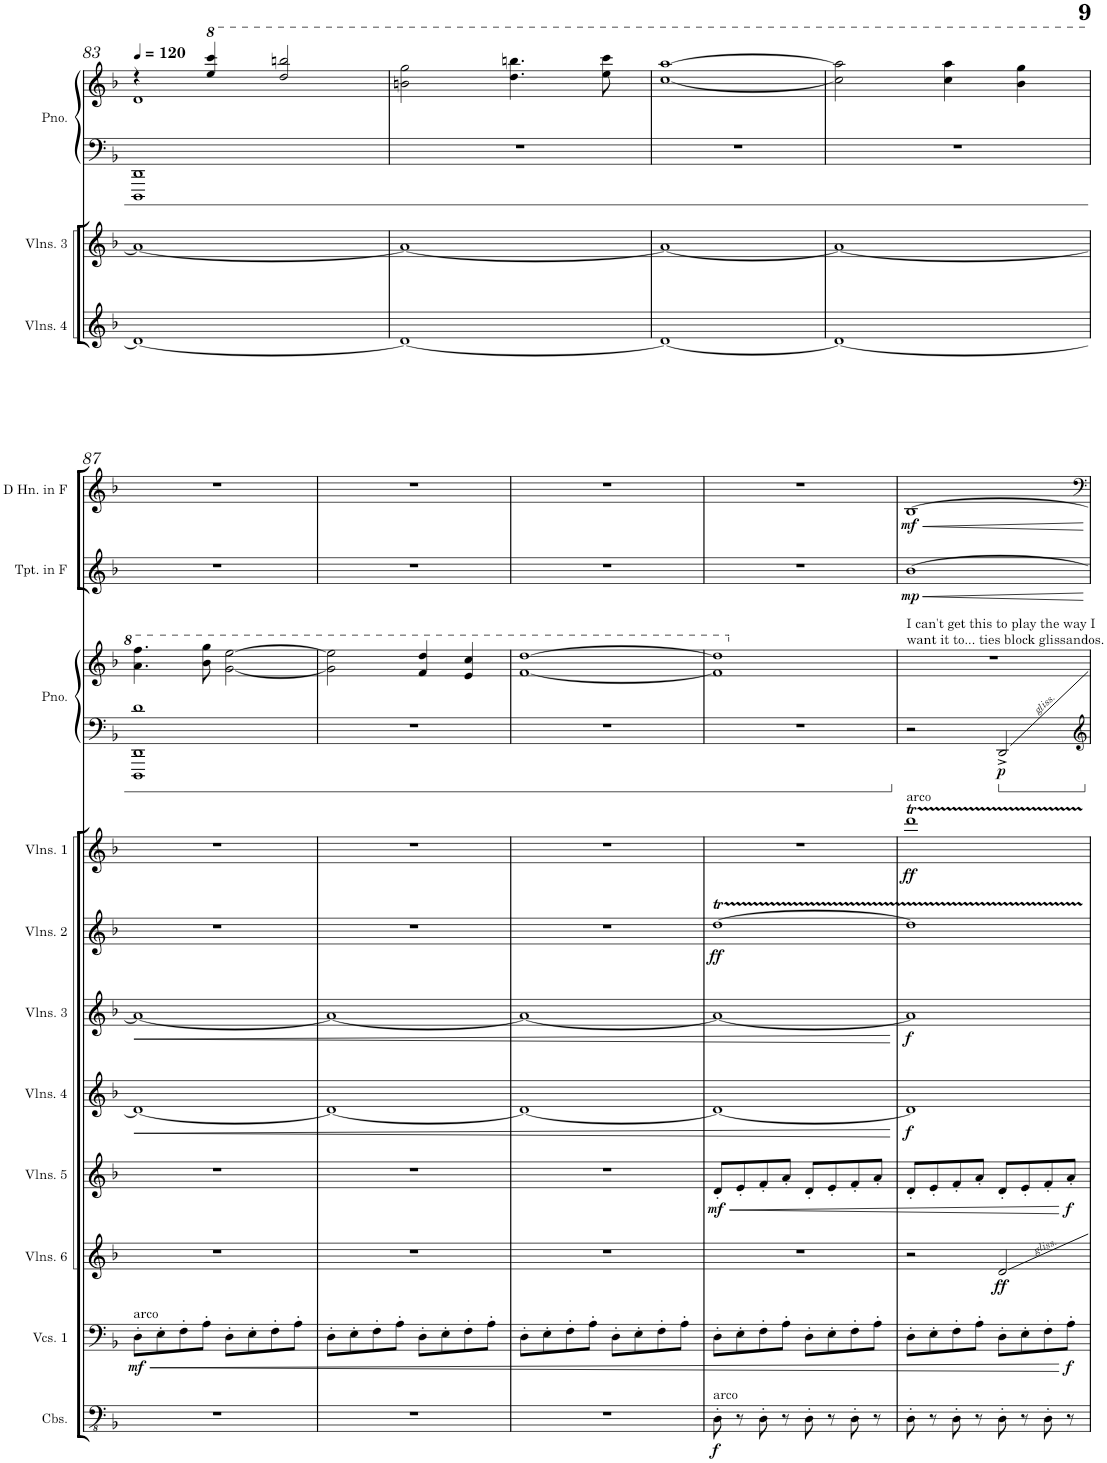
**kern	**dynam	**kern	**dynam	**kern	**dynam	**kern	**dynam	**kern	**dynam	**kern	**dynam	**kern	**dynam	**kern	**dynam	**kern	**kern	**dynam	**kern	**dynam	**kern	**dynam	**kern	**kern	**kern
*part14	*part14	*part13	*part13	*part12	*part12	*part11	*part11	*part10	*part10	*part9	*part9	*part8	*part8	*part7	*part7	*part6	*part6	*part6	*part5	*part5	*part4	*part4	*part3	*part2	*part1
*staff15	*staff15	*staff14	*staff14	*staff13	*staff13	*staff12	*staff12	*staff11	*staff11	*staff10	*staff10	*staff9	*staff9	*staff8	*staff8	*staff7	*staff6	*staff6/7	*staff5	*staff5	*staff4	*staff4	*staff3	*staff2	*staff1
*I"Contrabasses	*	*I"Violoncellos 1	*	*I"Violins 6	*	*I"Violins 5	*	*I"Violins 4	*	*I"Violins 3	*	*I"Violins 2	*	*I"Violins 1	*	*I"Piano	*	*	*I"Trumpet in F	*	*I"Horn in F	*	*I"Flute 2	*I"Flute 1	*I"Piccolo
*I'Cbs.	*	*I'Vcs. 1	*	*I'Vlns. 6	*	*I'Vlns. 5	*	*I'Vlns. 4	*	*I'Vlns. 3	*	*I'Vlns. 2	*	*I'Vlns. 1	*	*I'Pno.	*	*	*I'Tpt. in F	*	*	*	*I'Fl. 2	*I'Fl. 1	*I'Picc.
!!LO:PB:g=z
*clefFv4	*	*clefF4	*	*clefG2	*	*clefG2	*	*clefG2	*	*clefG2	*	*clefG2	*	*clefG2	*	*clefF4	*clefG2	*	*clefG2	*	*clefG2	*	*clefG2	*clefG2	*clefG^2
*	*	*	*	*	*	*	*	*	*	*	*	*	*	*	*	*	*	*	*Trd1c2	*	*Trd4c7	*	*	*	*Trd-7c-12
*k[b-]	*	*k[b-]	*	*k[b-]	*	*k[b-]	*	*k[b-]	*	*k[b-]	*	*k[b-]	*	*k[b-]	*	*k[b-]	*k[b-]	*	*k[b-]	*	*k[b-]	*	*k[b-]	*k[b-]	*k[b-]
*M4/4	*	*M4/4	*	*M4/4	*	*M4/4	*	*M4/4	*	*M4/4	*	*M4/4	*	*M4/4	*	*M4/4	*M4/4	*	*M4/4	*	*M4/4	*	*M4/4	*M4/4	*M4/4
*MM120	*	*MM120	*	*MM120	*	*MM120	*	*MM120	*	*MM120	*	*MM120	*	*MM120	*	*MM120	*MM120	*	*MM120	*	*MM120	*	*MM120	*MM120	*MM120
=83	=83	=83	=83	=83	=83	=83	=83	=83	=83	=83	=83	=83	=83	=83	=83	=83	=83	=83	=83	=83	=83	=83	=83	=83	=83
*	*	*	*	*	*	*	*	*	*	*	*	*	*	*	*	*	*^	*	*	*	*	*	*	*	*
1r	.	1r	.	1r	.	1r	.	1d_	.	1a_	.	1r	.	1r	.	1DDD 1DD	4r	1d	.	1r	.	1r	.	1r	1r	1r
*	*	*	*	*	*	*	*	*	*	*	*	*	*	*	*	*	*8va	*	*	*	*	*	*	*	*	*
.	.	.	.	.	.	.	.	.	.	.	.	.	.	.	.	.	4eee/ 4cccc/	.	.	.	.	.	.	.	.	.
.	.	.	.	.	.	.	.	.	.	.	.	.	.	.	.	.	2ddd/ 2bbbn/	.	.	.	.	.	.	.	.	.
*	*	*	*	*	*	*	*	*	*	*	*	*	*	*	*	*	*v	*v	*	*	*	*	*	*	*	*
=84	=84	=84	=84	=84	=84	=84	=84	=84	=84	=84	=84	=84	=84	=84	=84	=84	=84	=84	=84	=84	=84	=84	=84	=84	=84
1r	.	1r	.	1r	.	1r	.	1d_	.	1a_	.	1r	.	1r	.	1r	2bbn\ 2ggg\	.	1r	.	1r	.	1r	1r	1r
.	.	.	.	.	.	.	.	.	.	.	.	.	.	.	.	.	4.ddd\ 4.bbbn\	.	.	.	.	.	.	.	.
.	.	.	.	.	.	.	.	.	.	.	.	.	.	.	.	.	8eee\ 8cccc\	.	.	.	.	.	.	.	.
=85	=85	=85	=85	=85	=85	=85	=85	=85	=85	=85	=85	=85	=85	=85	=85	=85	=85	=85	=85	=85	=85	=85	=85	=85	=85
1r	.	1r	.	1r	.	1r	.	1d_	.	1a_	.	1r	.	1r	.	1r	[1ccc [1aaa	.	1r	.	1r	.	1r	1r	1r
=86	=86	=86	=86	=86	=86	=86	=86	=86	=86	=86	=86	=86	=86	=86	=86	=86	=86	=86	=86	=86	=86	=86	=86	=86	=86
1r	.	1r	.	1r	.	1r	.	1d_	.	1a_	.	1r	.	1r	.	1r	2ccc\] 2aaa\]	.	1r	.	1r	.	1r	1r	1r
.	.	.	.	.	.	.	.	.	.	.	.	.	.	.	.	.	4ccc\ 4aaa\	.	.	.	.	.	.	.	.
.	.	.	.	.	.	.	.	.	.	.	.	.	.	.	.	.	4bb-\ 4ggg\	.	.	.	.	.	.	.	.
!!LO:LB:g=z
=87	=87	=87	=87	=87	=87	=87	=87	=87	=87	=87	=87	=87	=87	=87	=87	=87	=87	=87	=87	=87	=87	=87	=87	=87	=87
!	!	!LO:TX:a:t=arco	!	!	!	!	!	!	!	!	!	!	!	!	!	!	!	!	!	!	!	!	!	!	!
!	!	!	!LO:HP:b	!	!	!	!	!	!LO:HP:b	!	!LO:HP:b	!	!	!	!	!	!	!	!	!	!	!	!	!	!
!	!	!	!LO:DY:n=1:b	!	!	!	!	!	!	!	!	!	!	!	!	!	!	!	!	!	!	!	!	!	!
1r	.	8D'\L	< mf	1r	.	1r	.	1d_	<	1a_	<	1r	.	1r	.	1DDD 1DD 1d	4.aa\ 4.fff\	.	1r	.	1r	.	1r	1r	1r
.	.	8E'\	.	.	.	.	.	.	.	.	.	.	.	.	.	.	.	.	.	.	.	.	.	.	.
.	.	8F'\	.	.	.	.	.	.	.	.	.	.	.	.	.	.	.	.	.	.	.	.	.	.	.
.	.	8A'\J	.	.	.	.	.	.	.	.	.	.	.	.	.	.	8bb-\ 8ggg\	.	.	.	.	.	.	.	.
.	.	8D'\L	.	.	.	.	.	.	.	.	.	.	.	.	.	.	[2gg\ [2eee\	.	.	.	.	.	.	.	.
.	.	8E'\	.	.	.	.	.	.	.	.	.	.	.	.	.	.	.	.	.	.	.	.	.	.	.
.	.	8F'\	.	.	.	.	.	.	.	.	.	.	.	.	.	.	.	.	.	.	.	.	.	.	.
.	.	8A'\J	.	.	.	.	.	.	.	.	.	.	.	.	.	.	.	.	.	.	.	.	.	.	.
=88	=88	=88	=88	=88	=88	=88	=88	=88	=88	=88	=88	=88	=88	=88	=88	=88	=88	=88	=88	=88	=88	=88	=88	=88	=88
1r	.	8D'\L	.	1r	.	1r	.	1d_	.	1a_	.	1r	.	1r	.	1r	2gg\] 2eee\]	.	1r	.	1r	.	1r	1r	1r
.	.	8E'\	.	.	.	.	.	.	.	.	.	.	.	.	.	.	.	.	.	.	.	.	.	.	.
.	.	8F'\	.	.	.	.	.	.	.	.	.	.	.	.	.	.	.	.	.	.	.	.	.	.	.
.	.	8A'\J	.	.	.	.	.	.	.	.	.	.	.	.	.	.	.	.	.	.	.	.	.	.	.
.	.	8D'\L	.	.	.	.	.	.	.	.	.	.	.	.	.	.	4ff/ 4ddd/	.	.	.	.	.	.	.	.
.	.	8E'\	.	.	.	.	.	.	.	.	.	.	.	.	.	.	.	.	.	.	.	.	.	.	.
.	.	8F'\	.	.	.	.	.	.	.	.	.	.	.	.	.	.	4ee/ 4ccc/	.	.	.	.	.	.	.	.
.	.	8A'\J	.	.	.	.	.	.	.	.	.	.	.	.	.	.	.	.	.	.	.	.	.	.	.
=89	=89	=89	=89	=89	=89	=89	=89	=89	=89	=89	=89	=89	=89	=89	=89	=89	=89	=89	=89	=89	=89	=89	=89	=89	=89
1r	.	8D'\L	.	1r	.	1r	.	1d_	.	1a_	.	1r	.	1r	.	1r	[1ff [1ddd	.	1r	.	1r	.	1r	1r	1r
.	.	8E'\	.	.	.	.	.	.	.	.	.	.	.	.	.	.	.	.	.	.	.	.	.	.	.
.	.	8F'\	.	.	.	.	.	.	.	.	.	.	.	.	.	.	.	.	.	.	.	.	.	.	.
.	.	8A'\J	.	.	.	.	.	.	.	.	.	.	.	.	.	.	.	.	.	.	.	.	.	.	.
.	.	8D'\L	.	.	.	.	.	.	.	.	.	.	.	.	.	.	.	.	.	.	.	.	.	.	.
.	.	8E'\	.	.	.	.	.	.	.	.	.	.	.	.	.	.	.	.	.	.	.	.	.	.	.
.	.	8F'\	.	.	.	.	.	.	.	.	.	.	.	.	.	.	.	.	.	.	.	.	.	.	.
.	.	8A'\J	.	.	.	.	.	.	.	.	.	.	.	.	.	.	.	.	.	.	.	.	.	.	.
=90	=90	=90	=90	=90	=90	=90	=90	=90	=90	=90	=90	=90	=90	=90	=90	=90	=90	=90	=90	=90	=90	=90	=90	=90	=90
!LO:TX:a:t=arco	!	!	!	!	!	!	!	!	!	!	!	!	!	!	!	!	!	!	!	!	!	!	!	!	!
!	!LO:DY:b	!	!	!	!	!	!LO:HP:b	!	!	!	!	!	!	!	!	!	!	!	!	!	!	!	!	!	!
!	!	!	!	!	!	!	!LO:DY:n=1:b	!	!	!	!	!	!LO:DY:b	!	!	!	!	!	!	!	!	!	!	!	!
8DD'\	f	8D'\L	.	1r	.	8d'/L	< mf	1d_	.	1a_	.	[1ddT	ff	1r	.	1r	1ff] 1ddd]	.	1r	.	1r	.	1r	1r	1r
8r	.	8E'\	.	.	.	8e'/	.	.	.	.	.	.	.	.	.	.	.	.	.	.	.	.	.	.	.
8DD'\	.	8F'\	.	.	.	8f'/	.	.	.	.	.	.	.	.	.	.	.	.	.	.	.	.	.	.	.
8r	.	8A'\J	.	.	.	8a'/J	.	.	.	.	.	.	.	.	.	.	.	.	.	.	.	.	.	.	.
8DD'\	.	8D'\L	.	.	.	8d'/L	.	.	.	.	.	.	.	.	.	.	.	.	.	.	.	.	.	.	.
8r	.	8E'\	.	.	.	8e'/	.	.	.	.	.	.	.	.	.	.	.	.	.	.	.	.	.	.	.
8DD'\	.	8F'\	.	.	.	8f'/	.	.	.	.	.	.	.	.	.	.	.	.	.	.	.	.	.	.	.
8r	.	8A'\J	.	.	.	8a'/J	.	.	.	.	.	.	.	.	.	.	.	.	.	.	.	.	.	.	.
.	.	.	.	.	.	.	.	.	[	.	[	.	.	.	.	.	.	.	.	.	.	.	.	.	.
=91	=91	=91	=91	=91	=91	=91	=91	=91	=91	=91	=91	=91	=91	=91	=91	=91	=91	=91	=91	=91	=91	=91	=91	=91	=91
*	*	*	*	*	*	*	*	*	*	*	*	*	*	*	*	*	*X8va	*	*	*	*	*	*	*	*
!	!	!	!	!	!	!	!	!	!	!	!	!	!	!	!	!	!LO:TX:a:t=I can't get this to play the way I	!	!	!	!	!	!	!	!
!	!	!	!	!	!	!	!	!	!	!	!	!	!	!	!	!	!LO:TX:a:t=want it to... ties block glissandos.	!	!	!	!	!	!	!	!
!	!	!	!	!	!	!	!	!	!	!	!	!	!	!LO:TX:a:t=arco	!	!	!	!	!	!	!	!	!	!	!
!	!	!	!	!	!	!	!	!	!LO:DY:b	!	!LO:DY:b	!	!	!	!LO:DY:b	!	!	!	!	!LO:HP:b	!	!LO:HP:b	!	!	!
!	!	!	!	!	!	!	!	!	!	!	!	!	!	!	!	!	!	!	!	!LO:DY:n=1:b	!	!LO:DY:n=1:b	!	!	!
8DD'\	.	8D'\L	.	2r	.	8d'/L	.	1d]	f	1a]	f	1ddTTT]	.	1dddT	ff	2r	1r	.	[1b-	< mp	[1B-	< mf	1r	1r	1r
8r	.	8E'\	.	.	.	8e'/	.	.	.	.	.	.	.	.	.	.	.	.	.	.	.	.	.	.	.
8DD'\	.	8F'\	.	.	.	8f'/	.	.	.	.	.	.	.	.	.	.	.	.	.	.	.	.	.	.	.
8r	.	8A'\J	.	.	.	8a'/J	.	.	.	.	.	.	.	.	.	.	.	.	.	.	.	.	.	.	.
!	!	!	!	!	!LO:DY:b	!	!	!	!	!	!	!	!	!	!	!	!	!LO:DY:b=2	!	!	!	!	!	!	!
8DD'\	.	8D'\L	.	2d/	ff	8d'/L	.	.	.	.	.	.	.	.	.	2DD^/	.	p	.	.	.	.	.	.	.
8r	.	8E'\	.	.	.	8e'/	.	.	.	.	.	.	.	.	.	.	.	.	.	.	.	.	.	.	.
8DD'\	.	8F'\	.	.	.	8f'/	.	.	.	.	.	.	.	.	.	.	.	.	.	.	.	.	.	.	.
!	!	!	!LO:DY:n=1:b	!	!	!	!LO:DY:n=1:b	!	!	!	!	!	!	!	!	!	!	!	!	!	!	!	!	!	!
8r	.	8A'\J	[ f	.	.	8a'/J	[ f	.	.	.	.	.	.	.	.	.	.	.	.	.	.	.	.	.	.
.	.	.	.	.	.	.	.	.	.	.	.	.	.	.	.	.	.	.	.	[	.	[	.	.	.
=	=	=	=	=	=	=	=	=	=	=	=	=	=	=	=	=	=	=	=	=	=	=	=	=	=
*-	*-	*-	*-	*-	*-	*-	*-	*-	*-	*-	*-	*-	*-	*-	*-	*-	*-	*-	*-	*-	*-	*-	*-	*-	*-
